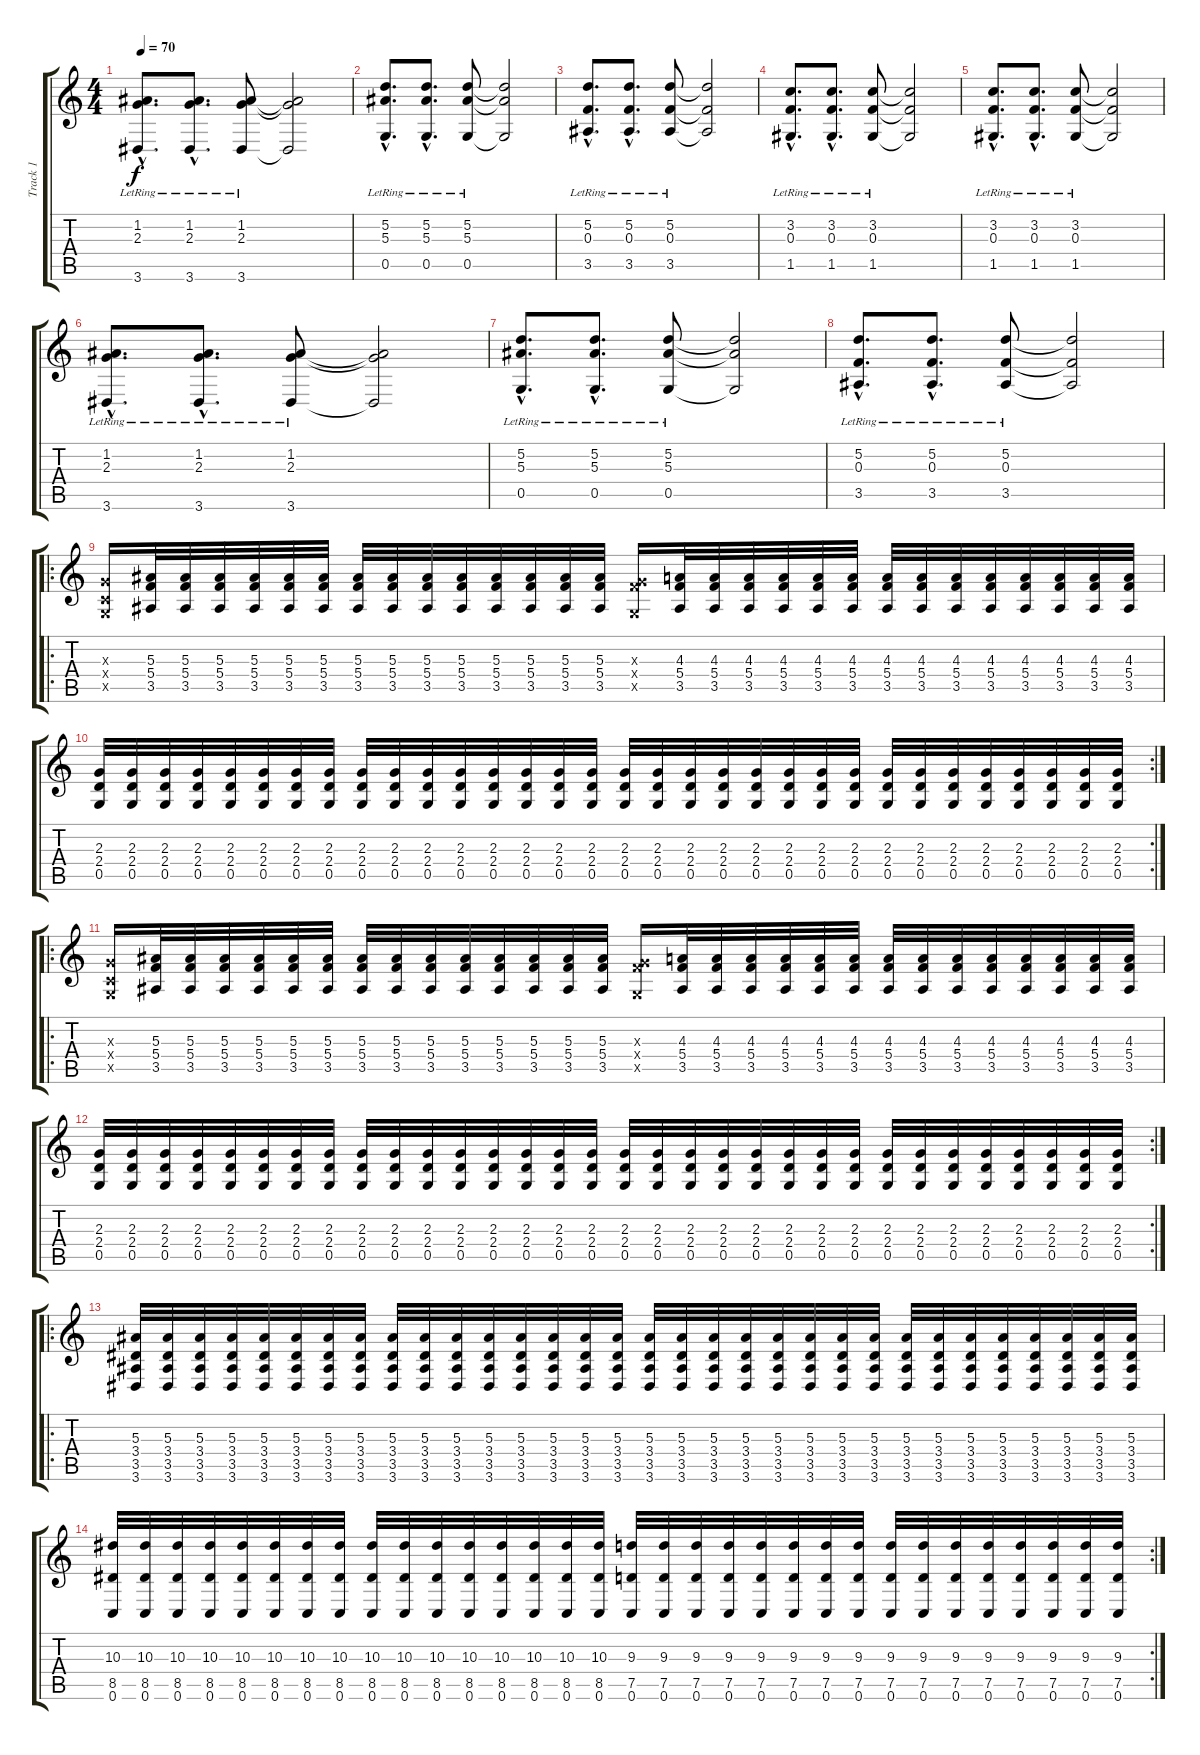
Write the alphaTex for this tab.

\track ("Track 1" "Track 1") {instrument acousticguitarnylon}
\staff {score tabs}
\tuning (D4 A3 F3 C3 G2 C2) {hide}
\ts (4 4)
\tempo 70
\clef g2
\ks c
(1.2{hac lr} 2.3{hac lr} 3.6{hac lr}).8{d dy f instrument acousticguitarnylon} (1.2{hac lr} 2.3{hac lr} 3.6{hac lr}).8{d} (1.2{lr} 2.3{lr} 3.6{lr}).8 (1.2{t} 2.3{t} 3.6{t}).2 |
(5.2{hac lr} 5.3{hac lr} 0.5{hac lr}).8{d} (5.2{hac lr} 5.3{hac lr} 0.5{hac lr}).8{d} (5.2{lr} 5.3{lr} 0.5{lr}).8 (5.2{t} 5.3{t} 0.5{t}).2 |
(5.2{hac lr} 0.3{hac lr} 3.5{hac lr}).8{d} (5.2{hac lr} 0.3{hac lr} 3.5{hac lr}).8{d} (5.2{lr} 0.3{lr} 3.5{lr}).8 (5.2{t} 0.3{t} 3.5{t}).2 |
(3.2{hac lr} 0.3{hac lr} 1.5{hac lr}).8{d} (3.2{hac lr} 0.3{hac lr} 1.5{hac lr}).8{d} (3.2{lr} 0.3{lr} 1.5{lr}).8 (3.2{t} 0.3{t} 1.5{t}).2 |
(3.2{hac lr} 0.3{hac lr} 1.5{hac lr}).8{d} (3.2{hac lr} 0.3{hac lr} 1.5{hac lr}).8{d} (3.2{lr} 0.3{lr} 1.5{lr}).8 (3.2{t} 0.3{t} 1.5{t}).2 |
(1.2{hac lr} 2.3{hac lr} 3.6{hac lr}).8{d} (1.2{hac lr} 2.3{hac lr} 3.6{hac lr}).8{d} (1.2{lr} 2.3{lr} 3.6{lr}).8 (1.2{t} 2.3{t} 3.6{t}).2 |
(5.2{hac lr} 5.3{hac lr} 0.5{hac lr}).8{d} (5.2{hac lr} 5.3{hac lr} 0.5{hac lr}).8{d} (5.2{lr} 5.3{lr} 0.5{lr}).8 (5.2{t} 5.3{t} 0.5{t}).2 |
(5.2{hac lr} 0.3{hac lr} 3.5{hac lr}).8{d} (5.2{hac lr} 0.3{hac lr} 3.5{hac lr}).8{d} (5.2{lr} 0.3{lr} 3.5{lr}).8 (5.2{t} 0.3{t} 3.5{t}).2 |
\ro
(2.3{x} 0.4{x} 0.5{x}).16{instrument distortionguitar} (5.3 5.4 3.5).32 (5.3 5.4 3.5).32 (5.3 5.4 3.5).32 (5.3 5.4 3.5).32 (5.3 5.4 3.5).32 (5.3 5.4 3.5).32 (5.3 5.4 3.5).32 (5.3 5.4 3.5).32 (5.3 5.4 3.5).32 (5.3 5.4 3.5).32 (5.3 5.4 3.5).32 (5.3 5.4 3.5).32 (5.3 5.4 3.5).32 (5.3 5.4 3.5).32 (2.3{x} 5.4{x} 0.5{x}).16 (4.3 5.4 3.5).32 (4.3 5.4 3.5).32 (4.3 5.4 3.5).32 (4.3 5.4 3.5).32 (4.3 5.4 3.5).32 (4.3 5.4 3.5).32 (4.3 5.4 3.5).32 (4.3 5.4 3.5).32 (4.3 5.4 3.5).32 (4.3 5.4 3.5).32 (4.3 5.4 3.5).32 (4.3 5.4 3.5).32 (4.3 5.4 3.5).32 (4.3 5.4 3.5).32 |
\rc 2
(2.3 2.4 0.5).32 (2.3 2.4 0.5).32 (2.3 2.4 0.5).32 (2.3 2.4 0.5).32 (2.3 2.4 0.5).32 (2.3 2.4 0.5).32 (2.3 2.4 0.5).32 (2.3 2.4 0.5).32 (2.3 2.4 0.5).32 (2.3 2.4 0.5).32 (2.3 2.4 0.5).32 (2.3 2.4 0.5).32 (2.3 2.4 0.5).32 (2.3 2.4 0.5).32 (2.3 2.4 0.5).32 (2.3 2.4 0.5).32 (2.3 2.4 0.5).32 (2.3 2.4 0.5).32 (2.3 2.4 0.5).32 (2.3 2.4 0.5).32 (2.3 2.4 0.5).32 (2.3 2.4 0.5).32 (2.3 2.4 0.5).32 (2.3 2.4 0.5).32 (2.3 2.4 0.5).32 (2.3 2.4 0.5).32 (2.3 2.4 0.5).32 (2.3 2.4 0.5).32 (2.3 2.4 0.5).32 (2.3 2.4 0.5).32 (2.3 2.4 0.5).32 (2.3 2.4 0.5).32 |
\ro
(2.3{x} 0.4{x} 0.5{x}).16{instrument distortionguitar} (5.3 5.4 3.5).32 (5.3 5.4 3.5).32 (5.3 5.4 3.5).32 (5.3 5.4 3.5).32 (5.3 5.4 3.5).32 (5.3 5.4 3.5).32 (5.3 5.4 3.5).32 (5.3 5.4 3.5).32 (5.3 5.4 3.5).32 (5.3 5.4 3.5).32 (5.3 5.4 3.5).32 (5.3 5.4 3.5).32 (5.3 5.4 3.5).32 (5.3 5.4 3.5).32 (2.3{x} 5.4{x} 0.5{x}).16 (4.3 5.4 3.5).32 (4.3 5.4 3.5).32 (4.3 5.4 3.5).32 (4.3 5.4 3.5).32 (4.3 5.4 3.5).32 (4.3 5.4 3.5).32 (4.3 5.4 3.5).32 (4.3 5.4 3.5).32 (4.3 5.4 3.5).32 (4.3 5.4 3.5).32 (4.3 5.4 3.5).32 (4.3 5.4 3.5).32 (4.3 5.4 3.5).32 (4.3 5.4 3.5).32 |
\rc 2
(2.3 2.4 0.5).32 (2.3 2.4 0.5).32 (2.3 2.4 0.5).32 (2.3 2.4 0.5).32 (2.3 2.4 0.5).32 (2.3 2.4 0.5).32 (2.3 2.4 0.5).32 (2.3 2.4 0.5).32 (2.3 2.4 0.5).32 (2.3 2.4 0.5).32 (2.3 2.4 0.5).32 (2.3 2.4 0.5).32 (2.3 2.4 0.5).32 (2.3 2.4 0.5).32 (2.3 2.4 0.5).32 (2.3 2.4 0.5).32 (2.3 2.4 0.5).32 (2.3 2.4 0.5).32 (2.3 2.4 0.5).32 (2.3 2.4 0.5).32 (2.3 2.4 0.5).32 (2.3 2.4 0.5).32 (2.3 2.4 0.5).32 (2.3 2.4 0.5).32 (2.3 2.4 0.5).32 (2.3 2.4 0.5).32 (2.3 2.4 0.5).32 (2.3 2.4 0.5).32 (2.3 2.4 0.5).32 (2.3 2.4 0.5).32 (2.3 2.4 0.5).32 (2.3 2.4 0.5).32 |
\ro
(5.3 3.4 3.5 3.6).32 (5.3 3.4 3.5 3.6).32 (5.3 3.4 3.5 3.6).32 (5.3 3.4 3.5 3.6).32 (5.3 3.4 3.5 3.6).32 (5.3 3.4 3.5 3.6).32 (5.3 3.4 3.5 3.6).32 (5.3 3.4 3.5 3.6).32 (5.3 3.4 3.5 3.6).32 (5.3 3.4 3.5 3.6).32 (5.3 3.4 3.5 3.6).32 (5.3 3.4 3.5 3.6).32 (5.3 3.4 3.5 3.6).32 (5.3 3.4 3.5 3.6).32 (5.3 3.4 3.5 3.6).32 (5.3 3.4 3.5 3.6).32 (5.3 3.4 3.5 3.6).32 (5.3 3.4 3.5 3.6).32 (5.3 3.4 3.5 3.6).32 (5.3 3.4 3.5 3.6).32 (5.3 3.4 3.5 3.6).32 (5.3 3.4 3.5 3.6).32 (5.3 3.4 3.5 3.6).32 (5.3 3.4 3.5 3.6).32 (5.3 3.4 3.5 3.6).32 (5.3 3.4 3.5 3.6).32 (5.3 3.4 3.5 3.6).32 (5.3 3.4 3.5 3.6).32 (5.3 3.4 3.5 3.6).32 (5.3 3.4 3.5 3.6).32 (5.3 3.4 3.5 3.6).32 (5.3 3.4 3.5 3.6).32 |
\rc 2
(10.3 8.5 0.6).32 (10.3 8.5 0.6).32 (10.3 8.5 0.6).32 (10.3 8.5 0.6).32 (10.3 8.5 0.6).32 (10.3 8.5 0.6).32 (10.3 8.5 0.6).32 (10.3 8.5 0.6).32 (10.3 8.5 0.6).32 (10.3 8.5 0.6).32 (10.3 8.5 0.6).32 (10.3 8.5 0.6).32 (10.3 8.5 0.6).32 (10.3 8.5 0.6).32 (10.3 8.5 0.6).32 (10.3 8.5 0.6).32 (9.3 7.5 0.6).32 (9.3 7.5 0.6).32 (9.3 7.5 0.6).32 (9.3 7.5 0.6).32 (9.3 7.5 0.6).32 (9.3 7.5 0.6).32 (9.3 7.5 0.6).32 (9.3 7.5 0.6).32 (9.3 7.5 0.6).32 (9.3 7.5 0.6).32 (9.3 7.5 0.6).32 (9.3 7.5 0.6).32 (9.3 7.5 0.6).32 (9.3 7.5 0.6).32 (9.3 7.5 0.6).32 (9.3 7.5 0.6).32
